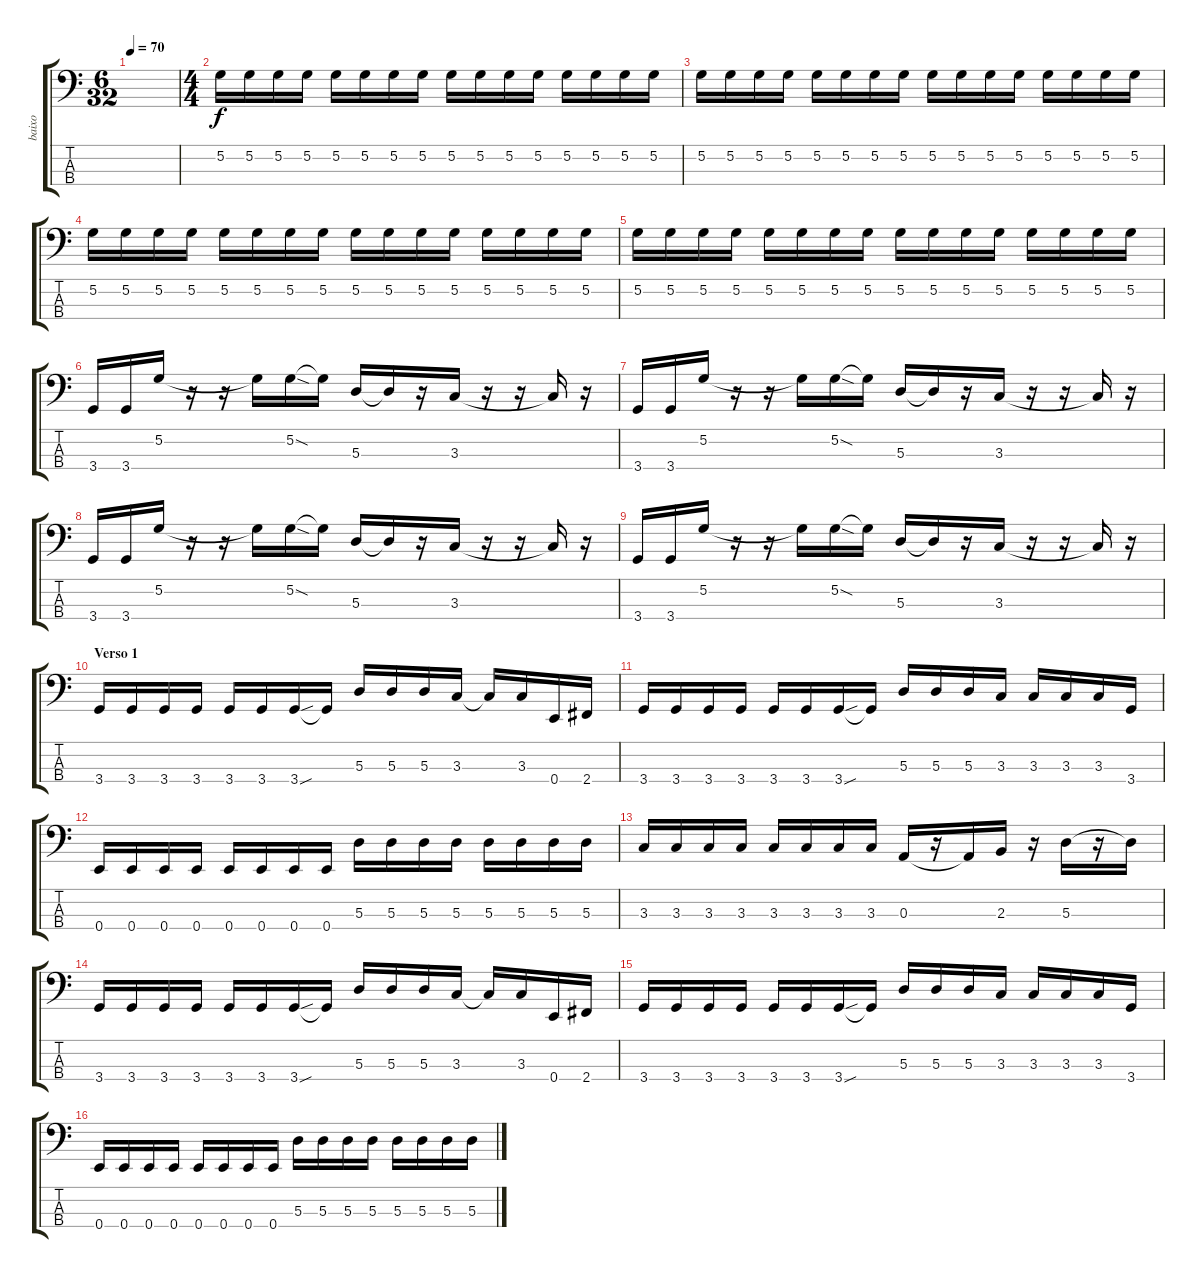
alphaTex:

\track ("baixo" "baixo") {instrument electricbassfinger}
\staff {score tabs}
\tuning (G2 D2 A1 E1) {hide}
\ts (6 32)
\tempo 70
\clef f4
\ks c
|
\ts (4 4)
5.2.16 5.2.16 5.2.16 5.2.16 5.2.16 5.2.16 5.2.16 5.2.16 5.2.16 5.2.16 5.2.16 5.2.16 5.2.16 5.2.16 5.2.16 5.2.16 |
5.2.16 5.2.16 5.2.16 5.2.16 5.2.16 5.2.16 5.2.16 5.2.16 5.2.16 5.2.16 5.2.16 5.2.16 5.2.16 5.2.16 5.2.16 5.2.16 |
5.2.16 5.2.16 5.2.16 5.2.16 5.2.16 5.2.16 5.2.16 5.2.16 5.2.16 5.2.16 5.2.16 5.2.16 5.2.16 5.2.16 5.2.16 5.2.16 |
5.2.16 5.2.16 5.2.16 5.2.16 5.2.16 5.2.16 5.2.16 5.2.16 5.2.16 5.2.16 5.2.16 5.2.16 5.2.16 5.2.16 5.2.16 5.2.16 |
3.4.16 3.4.16 5.2.16 r.16 r.16 5.2{t}.16 5.2{sod}.16 5.2{t}.16 5.3.16 5.3{t}.16 r.16 3.3.16 r.16 r.16 3.3{t}.16 r.16 |
3.4.16 3.4.16 5.2.16 r.16 r.16 5.2{t}.16 5.2{sod}.16 5.2{t}.16 5.3.16 5.3{t}.16 r.16 3.3.16 r.16 r.16 3.3{t}.16 r.16 |
3.4.16 3.4.16 5.2.16 r.16 r.16 5.2{t}.16 5.2{sod}.16 5.2{t}.16 5.3.16 5.3{t}.16 r.16 3.3.16 r.16 r.16 3.3{t}.16 r.16 |
3.4.16 3.4.16 5.2.16 r.16 r.16 5.2{t}.16 5.2{sod}.16 5.2{t}.16 5.3.16 5.3{t}.16 r.16 3.3.16 r.16 r.16 3.3{t}.16 r.16 |
\section ("" "Verso 1")
3.4.16 3.4.16 3.4.16 3.4.16 3.4.16 3.4.16 3.4{sou}.16 3.4{t}.16 5.3.16 5.3.16 5.3.16 3.3.16 3.3{t}.16 3.3.16 0.4.16 2.4.16 |
3.4.16 3.4.16 3.4.16 3.4.16 3.4.16 3.4.16 3.4{sou}.16 3.4{t}.16 5.3.16 5.3.16 5.3.16 3.3.16 3.3.16 3.3.16 3.3.16 3.4.16 |
0.4.16 0.4.16 0.4.16 0.4.16 0.4.16 0.4.16 0.4.16 0.4.16 5.3.16 5.3.16 5.3.16 5.3.16 5.3.16 5.3.16 5.3.16 5.3.16 |
3.3.16 3.3.16 3.3.16 3.3.16 3.3.16 3.3.16 3.3.16 3.3.16 0.3.16 r.16 0.3{t}.16 2.3.16 r.16 5.3.16 r.16 5.3{t}.16 |
3.4.16 3.4.16 3.4.16 3.4.16 3.4.16 3.4.16 3.4{sou}.16 3.4{t}.16 5.3.16 5.3.16 5.3.16 3.3.16 3.3{t}.16 3.3.16 0.4.16 2.4.16 |
3.4.16 3.4.16 3.4.16 3.4.16 3.4.16 3.4.16 3.4{sou}.16 3.4{t}.16 5.3.16 5.3.16 5.3.16 3.3.16 3.3.16 3.3.16 3.3.16 3.4.16 |
0.4.16 0.4.16 0.4.16 0.4.16 0.4.16 0.4.16 0.4.16 0.4.16 5.3.16 5.3.16 5.3.16 5.3.16 5.3.16 5.3.16 5.3.16 5.3.16
